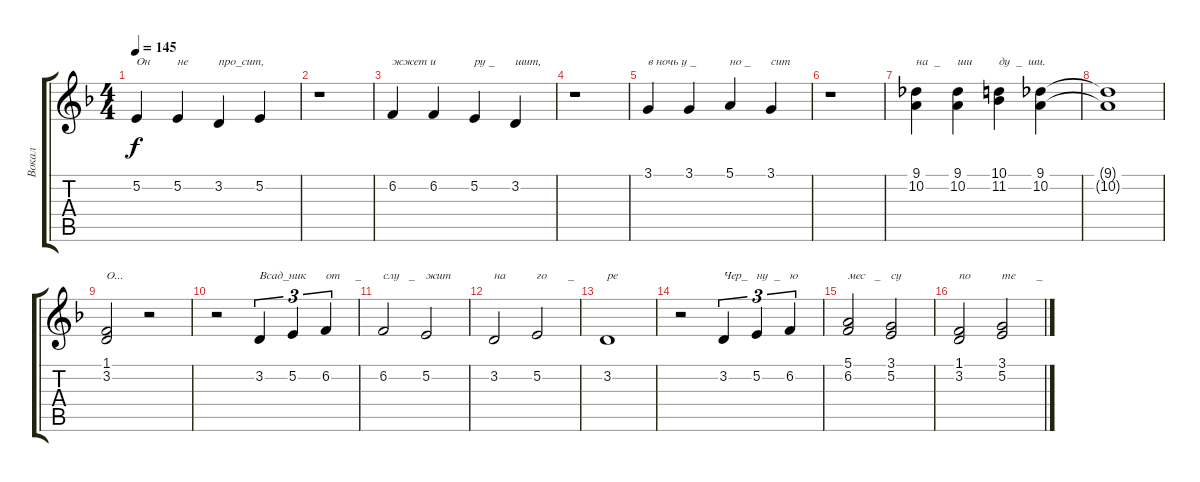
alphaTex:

\track ("Вокал" "Вокал") {instrument fx5brightness}
\staff {score tabs}
\tuning (E4 B3 G3 D3 A2 E2) {hide}
\ts (4 4)
\tempo 145
\clef g2
\ks dminor
5.2.4{txt "Он" dy f} 5.2.4{txt "не"} 3.2.4{txt "про_сит,"} 5.2.4 |
r.1 |
6.2.4{txt "жжет и"} 6.2.4 5.2.4{txt "ру _"} 3.2.4{txt "шит,"} |
r.1 |
3.1.4{txt "в ночь у _"} 3.1.4 5.1.4{txt "но _"} 3.1.4{txt "сит"} |
r.1 |
(9.1 10.2).4{txt "на  _"} (9.1 10.2).4{txt "ши"} (10.1 11.2).4{txt "ду  _  ши."} (9.1 10.2).4 |
(9.1{t} 10.2{t}).1 |
(1.1 3.2).2{txt "О..."} r.2 |
r.2 3.2.4{tu (3 2) txt "Всад_ник"} 5.2.4{tu (3 2)} 6.2.4{tu (3 2) txt "от     _"} |
6.2.2{txt "слу   _"} 5.2.2{txt "жит"} |
3.2.2{txt "на"} 5.2.2{txt "го       _"} |
3.2.1{txt "ре"} |
r.2 3.2.4{tu (3 2) txt "Чер_"} 5.2.4{tu (3 2) txt "ну  _"} 6.2.4{tu (3 2) txt "ю"} |
(5.1 6.2).2{txt "мес   _"} (3.1 5.2).2{txt "су"} |
(1.1 3.2).2{txt "по"} (3.1 5.2).2{txt "те       _"}
